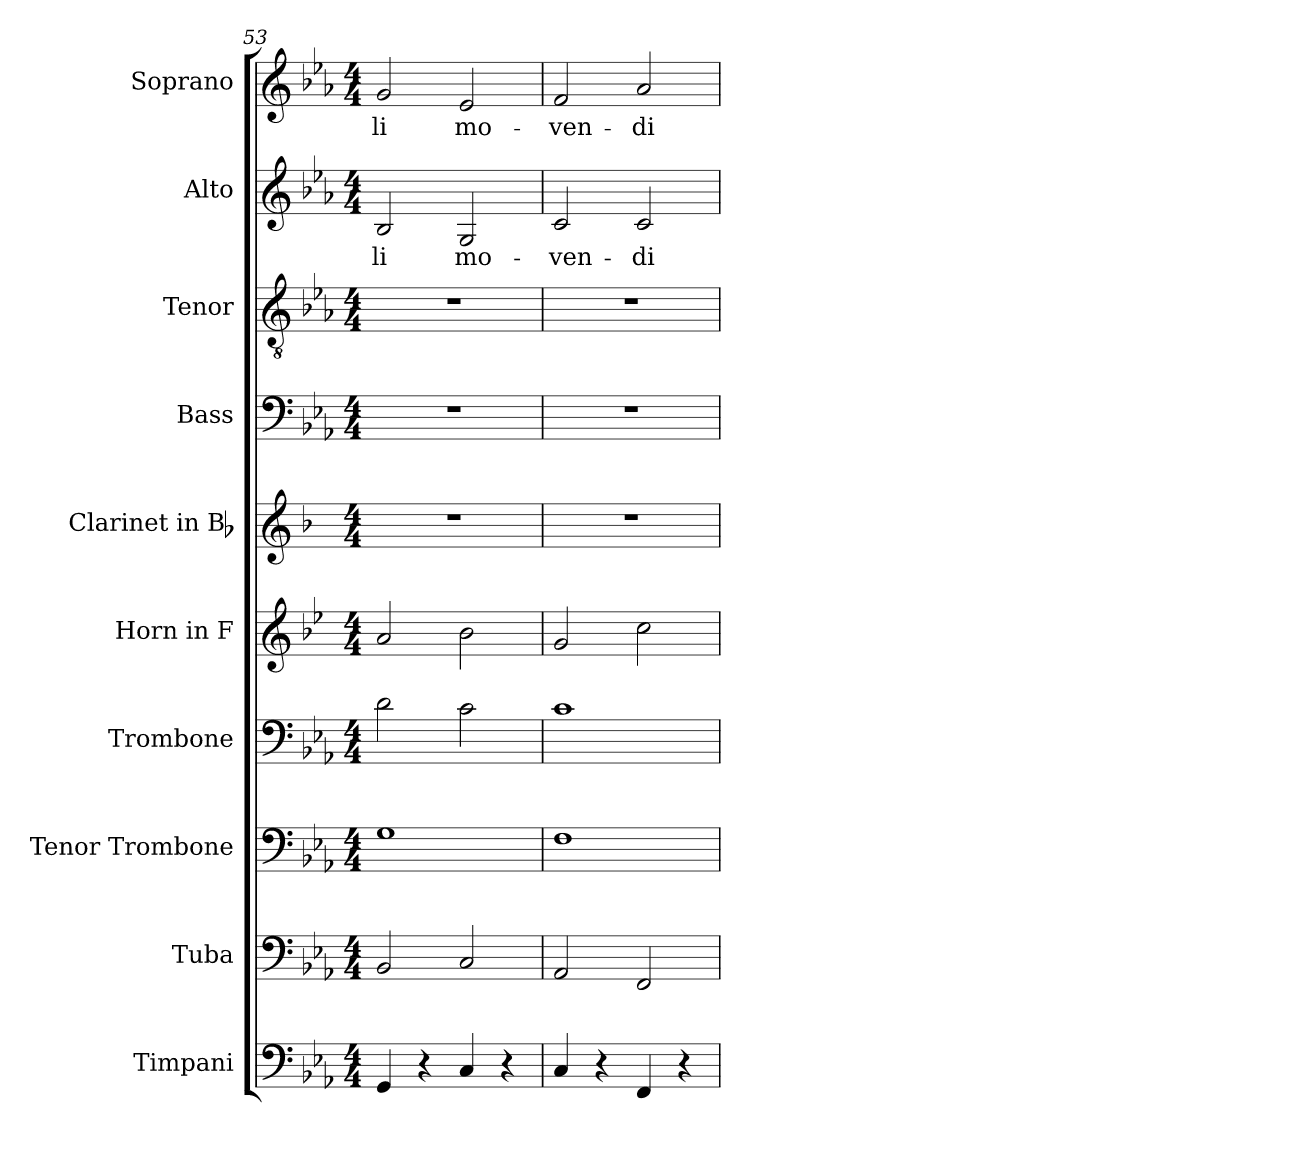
**kern	**kern	**kern	**kern	**kern	**kern	**kern	**kern	**kern	**text	**kern	**text
*part10	*part9	*part8	*part7	*part6	*part5	*part4	*part3	*part2	*part2	*part1	*part1
*staff10	*staff9	*staff8	*staff7	*staff6	*staff5	*staff4	*staff3	*staff2	*staff2	*staff1	*staff1
*I"Timpani	*I"Tuba	*I"Tenor Trombone	*I"Trombone	*I"Horn in F	*I"Clarinet in Bb	*I"Bass	*I"Tenor	*I"Alto	*	*I"Soprano	*
*I'Timp.	*I'Tba.	*I'Ten. Tbn.	*I'Tbn.	*I'Hn.	*I'Cl.	*I'B.	*I'T.	*I'A.	*	*I'S.	*
*clefF4	*clefF4	*clefF4	*clefF4	*clefG2	*clefG2	*clefF4	*clefGv2	*clefG2	*	*clefG2	*
*	*	*	*	*ITrd4c7	*ITrd1c2	*	*ITrd7c12	*	*	*	*
*k[b-e-a-]	*k[b-e-a-]	*k[b-e-a-]	*k[b-e-a-]	*k[b-e-a-]	*k[b-e-a-]	*k[b-e-a-]	*k[b-e-a-]	*k[b-e-a-]	*	*k[b-e-a-]	*
*c:	*c:	*c:	*c:	*c:	*c:	*c:	*c:	*c:	*	*c:	*
*M4/4	*M4/4	*M4/4	*M4/4	*M4/4	*M4/4	*M4/4	*M4/4	*M4/4	*	*M4/4	*
=53	=53	=53	=53	=53	=53	=53	=53	=53	=53	=53	=53
!	!	!	!	!	!	!	!	!	!LO:LY:b:color=#000000	!	!
!	!	!	!	!	!	!	!	!	!	!	!LO:LY:b:color=#000000
4GGi/	2BB-i/	1Gi	2di\	2di/	1r	1r	1r	2B-i/	-li	2gi/	-li
4r	.	.	.	.	.	.	.	.	.	.	.
!	!	!	!	!	!	!	!	!	!LO:LY:b:color=#000000	!	!
!	!	!	!	!	!	!	!	!	!	!	!LO:LY:b:color=#000000
4Ci/	2Ci/	.	2ci\	2e-i\	.	.	.	2Gi/	mo-	2e-i/	mo-
4r	.	.	.	.	.	.	.	.	.	.	.
!!LO:PB:g=z
=54	=54	=54	=54	=54	=54	=54	=54	=54	=54	=54	=54
!	!	!	!	!	!	!	!	!	!LO:LY:b:color=#000000	!	!
!	!	!	!	!	!	!	!	!	!	!	!LO:LY:b:color=#000000
4Ci/	2AA-i/	1Fi	1ci	2ci/	1r	1r	1r	2ci/	-ven-	2fi/	-ven-
4r	.	.	.	.	.	.	.	.	.	.	.
!	!	!	!	!	!	!	!	!	!LO:LY:b:color=#000000	!	!
!	!	!	!	!	!	!	!	!	!	!	!LO:LY:b:color=#000000
4FFi/	2FFi/	.	.	2fi\	.	.	.	2ci/	-di	2a-i/	-di
4r	.	.	.	.	.	.	.	.	.	.	.
=	=	=	=	=	=	=	=	=	=	=	=
*-	*-	*-	*-	*-	*-	*-	*-	*-	*-	*-	*-
